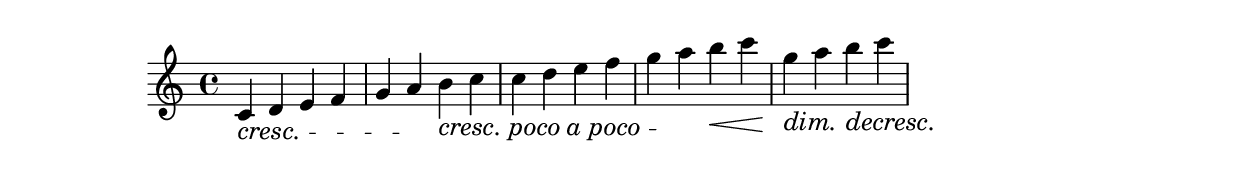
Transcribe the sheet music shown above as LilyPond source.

%% http://lsr.dsi.unimi.it/LSR/Item?id=807
%% see also http://lilypond.org/doc/v2.18/Documentation/notation/writing-text#text-spanners

% Some sample text dynamic spanners, to be used as postfix operators
crpoco =
#(make-music 'CrescendoEvent
             'span-direction START
             'span-type 'text
             'span-text "cresc. poco a poco")

\relative c' {
  c4\cresc d4 e4 f4 |
  g4 a4\! b4\crpoco c4 |
  c4 d4 e4 f4 |
  g4 a4\! b4\< c4 |
  g4\dim a4 b4\decresc c4\!
}
